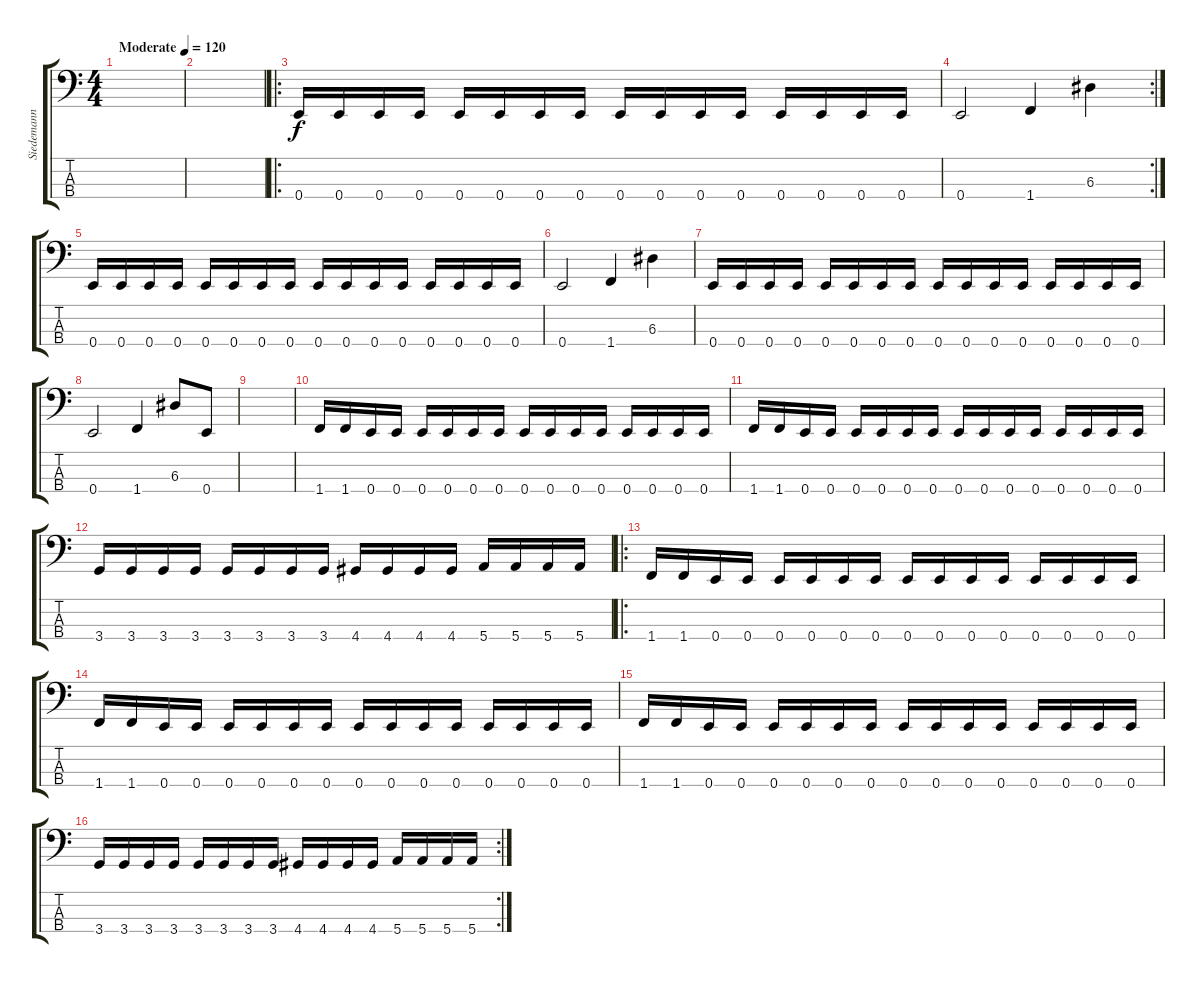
\track ("Siedemann" "Siedemann") {instrument electricbassfinger}
\staff {score tabs}
\tuning (G2 D2 A1 E1) {hide}
\ts (4 4)
\tempo (120 "Moderate")
\clef f4
\ks c
|
|
\ro
0.4.16 0.4.16 0.4.16 0.4.16 0.4.16 0.4.16 0.4.16 0.4.16 0.4.16 0.4.16 0.4.16 0.4.16 0.4.16 0.4.16 0.4.16 0.4.16 |
\rc 2
0.4.2 1.4.4 6.3.4 |
0.4.16 0.4.16 0.4.16 0.4.16 0.4.16 0.4.16 0.4.16 0.4.16 0.4.16 0.4.16 0.4.16 0.4.16 0.4.16 0.4.16 0.4.16 0.4.16 |
0.4.2 1.4.4 6.3.4 |
0.4.16 0.4.16 0.4.16 0.4.16 0.4.16 0.4.16 0.4.16 0.4.16 0.4.16 0.4.16 0.4.16 0.4.16 0.4.16 0.4.16 0.4.16 0.4.16 |
0.4.2 1.4.4 6.3.8 0.4.8 |
|
1.4.16 1.4.16 0.4.16 0.4.16 0.4.16 0.4.16 0.4.16 0.4.16 0.4.16 0.4.16 0.4.16 0.4.16 0.4.16 0.4.16 0.4.16 0.4.16 |
1.4.16 1.4.16 0.4.16 0.4.16 0.4.16 0.4.16 0.4.16 0.4.16 0.4.16 0.4.16 0.4.16 0.4.16 0.4.16 0.4.16 0.4.16 0.4.16 |
3.4.16 3.4.16 3.4.16 3.4.16 3.4.16 3.4.16 3.4.16 3.4.16 4.4.16 4.4.16 4.4.16 4.4.16 5.4.16 5.4.16 5.4.16 5.4.16 |
\ro
1.4.16 1.4.16 0.4.16 0.4.16 0.4.16 0.4.16 0.4.16 0.4.16 0.4.16 0.4.16 0.4.16 0.4.16 0.4.16 0.4.16 0.4.16 0.4.16 |
1.4.16 1.4.16 0.4.16 0.4.16 0.4.16 0.4.16 0.4.16 0.4.16 0.4.16 0.4.16 0.4.16 0.4.16 0.4.16 0.4.16 0.4.16 0.4.16 |
1.4.16 1.4.16 0.4.16 0.4.16 0.4.16 0.4.16 0.4.16 0.4.16 0.4.16 0.4.16 0.4.16 0.4.16 0.4.16 0.4.16 0.4.16 0.4.16 |
\rc 2
3.4.16 3.4.16 3.4.16 3.4.16 3.4.16 3.4.16 3.4.16 3.4.16 4.4.16 4.4.16 4.4.16 4.4.16 5.4.16 5.4.16 5.4.16 5.4.16
